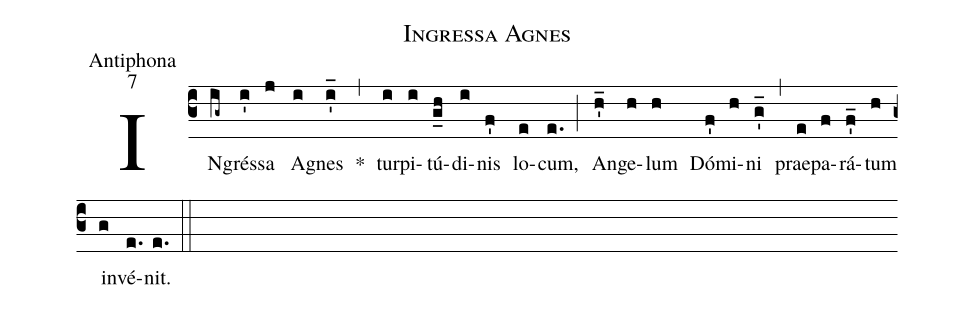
name:Ingressa Agnes;
office-part:Antiphona;
mode:7;
%%
(c3) IN(ig~)grés(i')sa(j) A(i)gnes(i'_) *(,) tur(i)pi(i)tú(g_h)di(i)nis(f') lo(e)cum,(e.) (;) An(h'_)ge(h)lum(h) Dó(f')mi(h)ni(g'_) (,) prae(e)pa(f)rá(f'_)tum(h) in(g)vé(e.)nit.(e.) (::)
